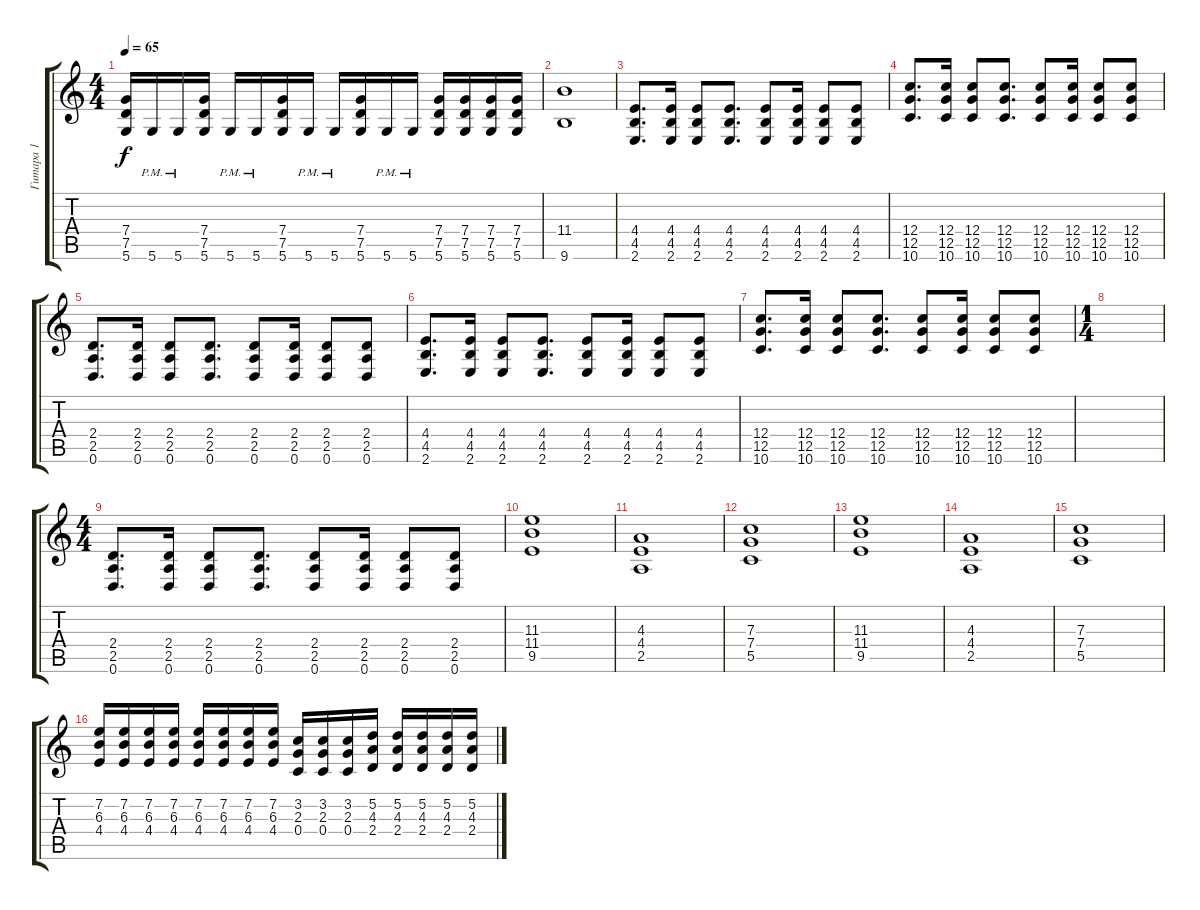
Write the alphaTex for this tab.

\track ("Гитара 1" "Гитара 1") {instrument distortionguitar}
\staff {score tabs}
\tuning (D4 A3 F3 C3 G2 D2) {hide}
\ts (4 4)
\tempo 65
\clef g2
\ks c
(7.4 7.5 5.6).16{dy f} 5.6{pm}.16 5.6{pm}.16 (7.4 7.5 5.6).16 5.6{pm}.16 5.6{pm}.16 (7.4 7.5 5.6).16 5.6{pm}.16 5.6{pm}.16 (7.4 7.5 5.6).16 5.6{pm}.16 5.6{pm}.16 (7.4 7.5 5.6).16 (7.4 7.5 5.6).16 (7.4 7.5 5.6).16 (7.4 7.5 5.6).16 |
(11.4 9.6).1 |
(4.4 4.5 2.6).8{d} (4.4 4.5 2.6).16 (4.4 4.5 2.6).8 (4.4 4.5 2.6).8{d} (4.4 4.5 2.6).8 (4.4 4.5 2.6).16 (4.4 4.5 2.6).8 (4.4 4.5 2.6).8 |
(12.4 12.5 10.6).8{d} (12.4 12.5 10.6).16 (12.4 12.5 10.6).8 (12.4 12.5 10.6).8{d} (12.4 12.5 10.6).8 (12.4 12.5 10.6).16 (12.4 12.5 10.6).8 (12.4 12.5 10.6).8 |
(2.4 2.5 0.6).8{d} (2.4 2.5 0.6).16 (2.4 2.5 0.6).8 (2.4 2.5 0.6).8{d} (2.4 2.5 0.6).8 (2.4 2.5 0.6).16 (2.4 2.5 0.6).8 (2.4 2.5 0.6).8 |
(4.4 4.5 2.6).8{d} (4.4 4.5 2.6).16 (4.4 4.5 2.6).8 (4.4 4.5 2.6).8{d} (4.4 4.5 2.6).8 (4.4 4.5 2.6).16 (4.4 4.5 2.6).8 (4.4 4.5 2.6).8 |
(12.4 12.5 10.6).8{d} (12.4 12.5 10.6).16 (12.4 12.5 10.6).8 (12.4 12.5 10.6).8{d} (12.4 12.5 10.6).8 (12.4 12.5 10.6).16 (12.4 12.5 10.6).8 (12.4 12.5 10.6).8 |
\ts (1 4)
|
\ts (4 4)
(2.4 2.5 0.6).8{d} (2.4 2.5 0.6).16 (2.4 2.5 0.6).8 (2.4 2.5 0.6).8{d} (2.4 2.5 0.6).8 (2.4 2.5 0.6).16 (2.4 2.5 0.6).8 (2.4 2.5 0.6).8 |
(11.3 11.4 9.5).1 |
(4.3 4.4 2.5).1 |
(7.3 7.4 5.5).1 |
(11.3 11.4 9.5).1 |
(4.3 4.4 2.5).1 |
(7.3 7.4 5.5).1 |
(7.2 6.3 4.4).16 (7.2 6.3 4.4).16 (7.2 6.3 4.4).16 (7.2 6.3 4.4).16 (7.2 6.3 4.4).16 (7.2 6.3 4.4).16 (7.2 6.3 4.4).16 (7.2 6.3 4.4).16 (3.2 2.3 0.4).16 (3.2 2.3 0.4).16 (3.2 2.3 0.4).16 (5.2 4.3 2.4).16 (5.2 4.3 2.4).16 (5.2 4.3 2.4).16 (5.2 4.3 2.4).16 (5.2 4.3 2.4).16
